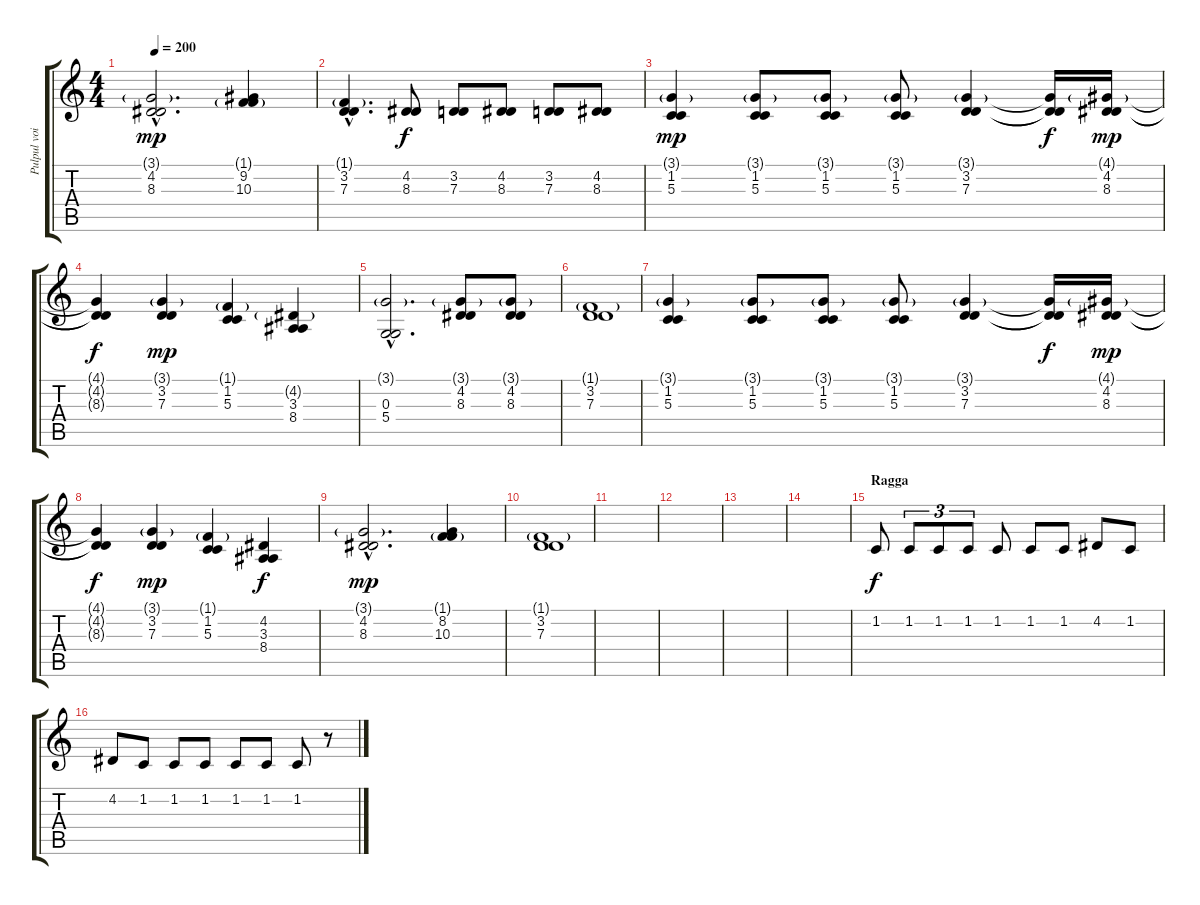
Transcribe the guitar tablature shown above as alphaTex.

\track ("Pulpul voix" "Pulpul voi") {instrument clarinet}
\staff {score tabs}
\tuning (E4 B3 G3 D3 A2 E2) {hide}
\ts (4 4)
\tempo 200
\clef g2
\ks c
(3.1{g hac} 4.2{hac} 8.3{hac}).2{d dy mp} (1.1{g} 9.2 10.3).4 |
(1.1{g} 3.2{hac} 7.3{hac}).4{d} (4.2 8.3).8{dy f} (3.2 7.3).8 (4.2 8.3).8 (3.2 7.3).8 (4.2 8.3).8 |
(3.1{g} 1.2 5.3).4{dy mp} (3.1{g} 1.2 5.3).8 (3.1{g} 1.2 5.3).8 (3.1{g} 1.2 5.3).8 (3.1{g} 3.2 7.3).4 (3.1{t} 3.2{t} 7.3{t}).16{dy f} (4.1{g} 4.2 8.3).16{dy mp} |
(4.1{t} 4.2{t} 8.3{t}).4{dy f} (3.1{g} 3.2 7.3).4{dy mp} (1.1{g} 1.2 5.3).4 (4.2{g} 3.3 8.4).4 |
(3.1{g hac} 0.3{hac} 5.4{hac}).2{d} (3.1{g} 4.2 8.3).8 (3.1{g} 4.2 8.3).8 |
(1.1{g} 3.2 7.3).1 |
(3.1{g} 1.2 5.3).4 (3.1{g} 1.2 5.3).8 (3.1{g} 1.2 5.3).8 (3.1{g} 1.2 5.3).8 (3.1{g} 3.2 7.3).4 (3.1{t} 3.2{t} 7.3{t}).16{dy f} (4.1{g} 4.2 8.3).16{dy mp} |
(4.1{t} 4.2{t} 8.3{t}).4{dy f} (3.1{g} 3.2 7.3).4{dy mp} (1.1{g} 1.2 5.3).4 (4.2 3.3 8.4).4{dy f} |
(3.1{g hac} 4.2{hac} 8.3{hac}).2{d dy mp} (1.1{g} 8.2 10.3).4 |
(1.1{g} 3.2 7.3).1 |
|
|
|
|
\section ("" "Ragga")
1.2.8{dy f} 1.2.8{tu (3 2)} 1.2.8{tu (3 2)} 1.2.8{tu (3 2)} 1.2.8 1.2.8 1.2.8 4.2.8 1.2.8 |
4.2.8 1.2.8 1.2.8 1.2.8 1.2.8 1.2.8 1.2.8 r.8
